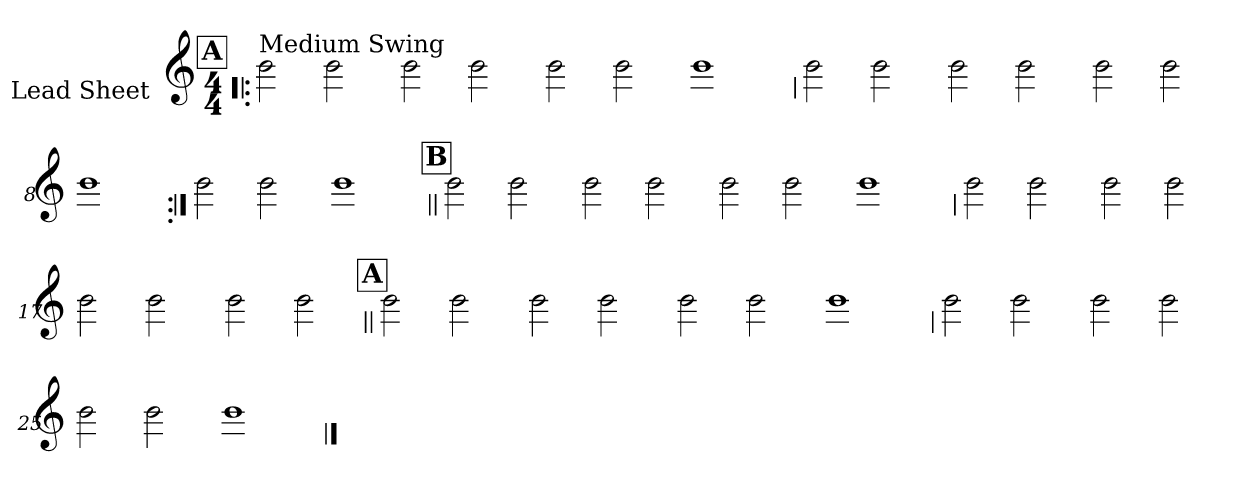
**kern
*part1
*staff1
*I"Lead Sheet
*stria0
*clefG2
*k[]
*C:
*M4/4
!!LO:REH:place=s1:a:t=A
=1!|:
!LO:TX:a:t=Medium Swing
2b
2b
=2-
2b
2b
=3-
2b
2b
=4-
1b
!!LO:LB:g=z
=5
2b
2b
=6-
2b
2b
=7-
2b
2b
=8-
1b
!!LO:LB:g=z
=9:|!
2b
2b
=10-
1b
!!LO:LB:g=z
!!LO:REH:place=s1:a:t=B
=11||
2b
2b
=12-
2b
2b
=13-
2b
2b
=14-
1b
!!LO:LB:g=z
=15
2b
2b
=16-
2b
2b
=17-
2b
2b
=18-
2b
2b
!!LO:LB:g=z
!!LO:REH:place=s1:a:t=A
=19||
2b
2b
=20-
2b
2b
=21-
2b
2b
=22-
1b
!!LO:LB:g=z
=23
2b
2b
=24-
2b
2b
=25-
2b
2b
=26-
1b
==
*-
